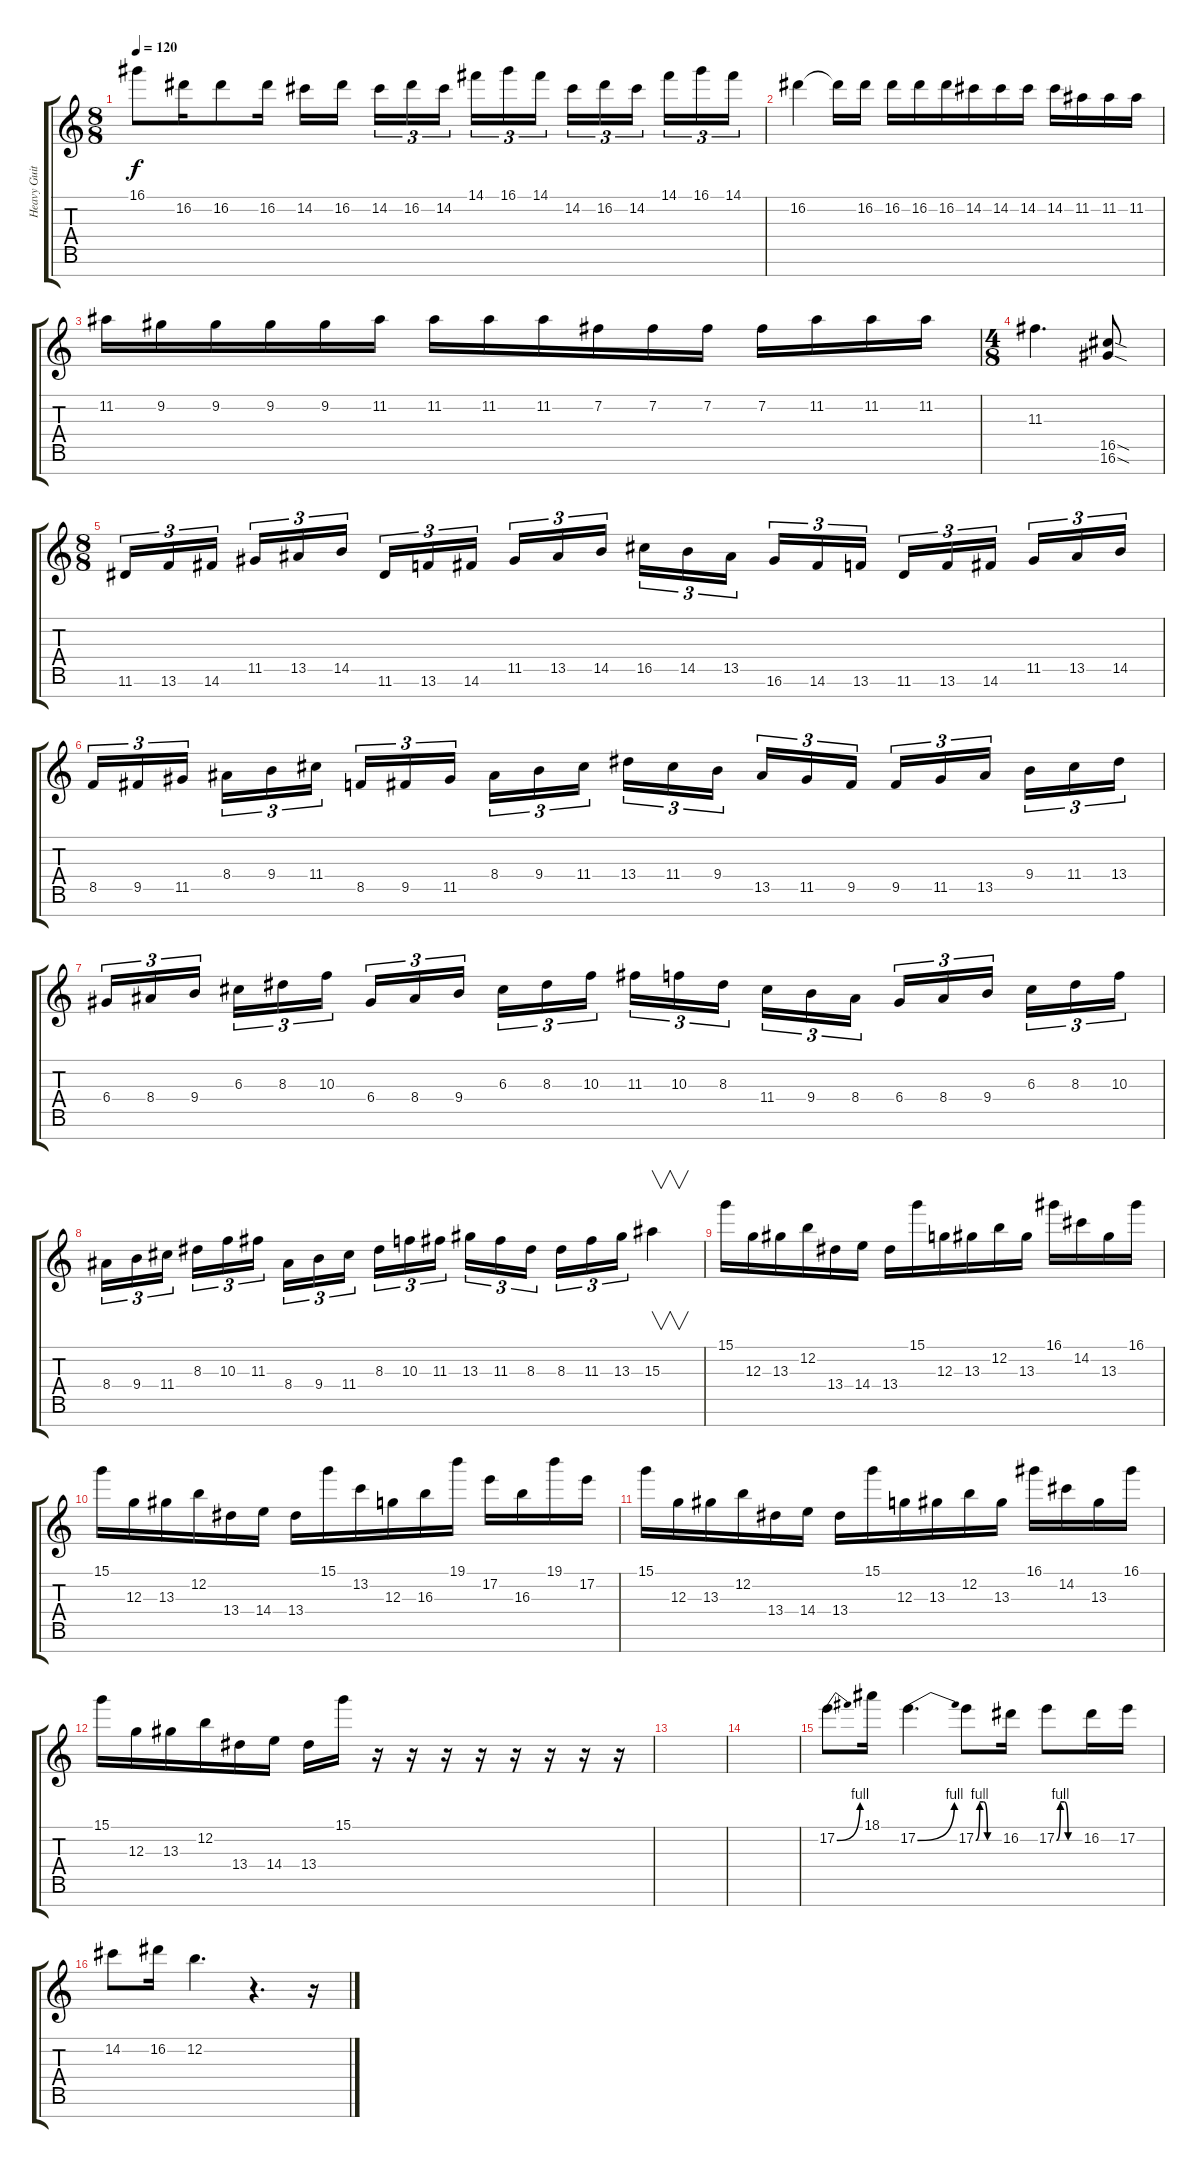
\track ("Heavy Guitar 2" "Heavy Guit") {instrument distortionguitar}
\staff {score tabs}
\tuning (E4 B3 G3 D3 A2 E2 B1) {hide}
\ts (8 8)
\tempo 120
\clef g2
\ks c
16.1.8{dy f} 16.2.16 16.2.8 16.2.16 14.2.16 16.2.16 14.2.16{tu (3 2)} 16.2.16{tu (3 2)} 14.2.16{tu (3 2)} 14.1.16{tu (3 2)} 16.1.16{tu (3 2)} 14.1.16{tu (3 2)} 14.2.16{tu (3 2)} 16.2.16{tu (3 2)} 14.2.16{tu (3 2)} 14.1.16{tu (3 2)} 16.1.16{tu (3 2)} 14.1.16{tu (3 2)} |
16.2.4 16.2{t}.16 16.2.16 16.2.16 16.2.16 16.2.16 14.2.16 14.2.16 14.2.16 14.2.16 11.2.16 11.2.16 11.2.16 |
11.2.16 9.2.16 9.2.16 9.2.16 9.2.16 11.2.16 11.2.16 11.2.16 11.2.16 7.2.16 7.2.16 7.2.16 7.2.16 11.2.16 11.2.16 11.2.16 |
\ts (4 8)
11.3.4{d} (16.5{sod} 16.6{sod}).8 |
\ts (8 8)
11.6.16{tu (3 2)} 13.6.16{tu (3 2)} 14.6.16{tu (3 2)} 11.5.16{tu (3 2)} 13.5.16{tu (3 2)} 14.5.16{tu (3 2)} 11.6.16{tu (3 2)} 13.6.16{tu (3 2)} 14.6.16{tu (3 2)} 11.5.16{tu (3 2)} 13.5.16{tu (3 2)} 14.5.16{tu (3 2)} 16.5.16{tu (3 2)} 14.5.16{tu (3 2)} 13.5.16{tu (3 2)} 16.6.16{tu (3 2)} 14.6.16{tu (3 2)} 13.6.16{tu (3 2)} 11.6.16{tu (3 2)} 13.6.16{tu (3 2)} 14.6.16{tu (3 2)} 11.5.16{tu (3 2)} 13.5.16{tu (3 2)} 14.5.16{tu (3 2)} |
8.5.16{tu (3 2)} 9.5.16{tu (3 2)} 11.5.16{tu (3 2)} 8.4.16{tu (3 2)} 9.4.16{tu (3 2)} 11.4.16{tu (3 2)} 8.5.16{tu (3 2)} 9.5.16{tu (3 2)} 11.5.16{tu (3 2)} 8.4.16{tu (3 2)} 9.4.16{tu (3 2)} 11.4.16{tu (3 2)} 13.4.16{tu (3 2)} 11.4.16{tu (3 2)} 9.4.16{tu (3 2)} 13.5.16{tu (3 2)} 11.5.16{tu (3 2)} 9.5.16{tu (3 2)} 9.5.16{tu (3 2)} 11.5.16{tu (3 2)} 13.5.16{tu (3 2)} 9.4.16{tu (3 2)} 11.4.16{tu (3 2)} 13.4.16{tu (3 2)} |
6.4.16{tu (3 2)} 8.4.16{tu (3 2)} 9.4.16{tu (3 2)} 6.3.16{tu (3 2)} 8.3.16{tu (3 2)} 10.3.16{tu (3 2)} 6.4.16{tu (3 2)} 8.4.16{tu (3 2)} 9.4.16{tu (3 2)} 6.3.16{tu (3 2)} 8.3.16{tu (3 2)} 10.3.16{tu (3 2)} 11.3.16{tu (3 2)} 10.3.16{tu (3 2)} 8.3.16{tu (3 2)} 11.4.16{tu (3 2)} 9.4.16{tu (3 2)} 8.4.16{tu (3 2)} 6.4.16{tu (3 2)} 8.4.16{tu (3 2)} 9.4.16{tu (3 2)} 6.3.16{tu (3 2)} 8.3.16{tu (3 2)} 10.3.16{tu (3 2)} |
8.4.16{tu (3 2)} 9.4.16{tu (3 2)} 11.4.16{tu (3 2)} 8.3.16{tu (3 2)} 10.3.16{tu (3 2)} 11.3.16{tu (3 2)} 8.4.16{tu (3 2)} 9.4.16{tu (3 2)} 11.4.16{tu (3 2)} 8.3.16{tu (3 2)} 10.3.16{tu (3 2)} 11.3.16{tu (3 2)} 13.3.16{tu (3 2)} 11.3.16{tu (3 2)} 8.3.16{tu (3 2)} 8.3.16{tu (3 2)} 11.3.16{tu (3 2)} 13.3.16{tu (3 2)} 15.3.4{v} |
15.1.16 12.3.16 13.3.16 12.2.16 13.4.16 14.4.16 13.4.16 15.1.16 12.3.16 13.3.16 12.2.16 13.3.16 16.1.16 14.2.16 13.3.16 16.1.16 |
15.1.16 12.3.16 13.3.16 12.2.16 13.4.16 14.4.16 13.4.16 15.1.16 13.2.16 12.3.16 16.3.16 19.1.16 17.2.16 16.3.16 19.1.16 17.2.16 |
15.1.16 12.3.16 13.3.16 12.2.16 13.4.16 14.4.16 13.4.16 15.1.16 12.3.16 13.3.16 12.2.16 13.3.16 16.1.16 14.2.16 13.3.16 16.1.16 |
15.1.16 12.3.16 13.3.16 12.2.16 13.4.16 14.4.16 13.4.16 15.1.16 r.16 r.16 r.16 r.16 r.16 r.16 r.16 r.16 |
|
|
17.2{be (bend 0 0 60 4)}.8 18.1.16 17.2{be (bend 0 0 60 4)}.4{d} 17.2{be (custom 0 0 10 4 20 4 30 0 60 0)}.8 16.2.16 17.2{be (custom 0 0 10 4 20 4 30 0 60 0)}.8 16.2.16 17.2.16 |
14.2.8 16.2.16 12.2.4{d} r.4{d} r.16
